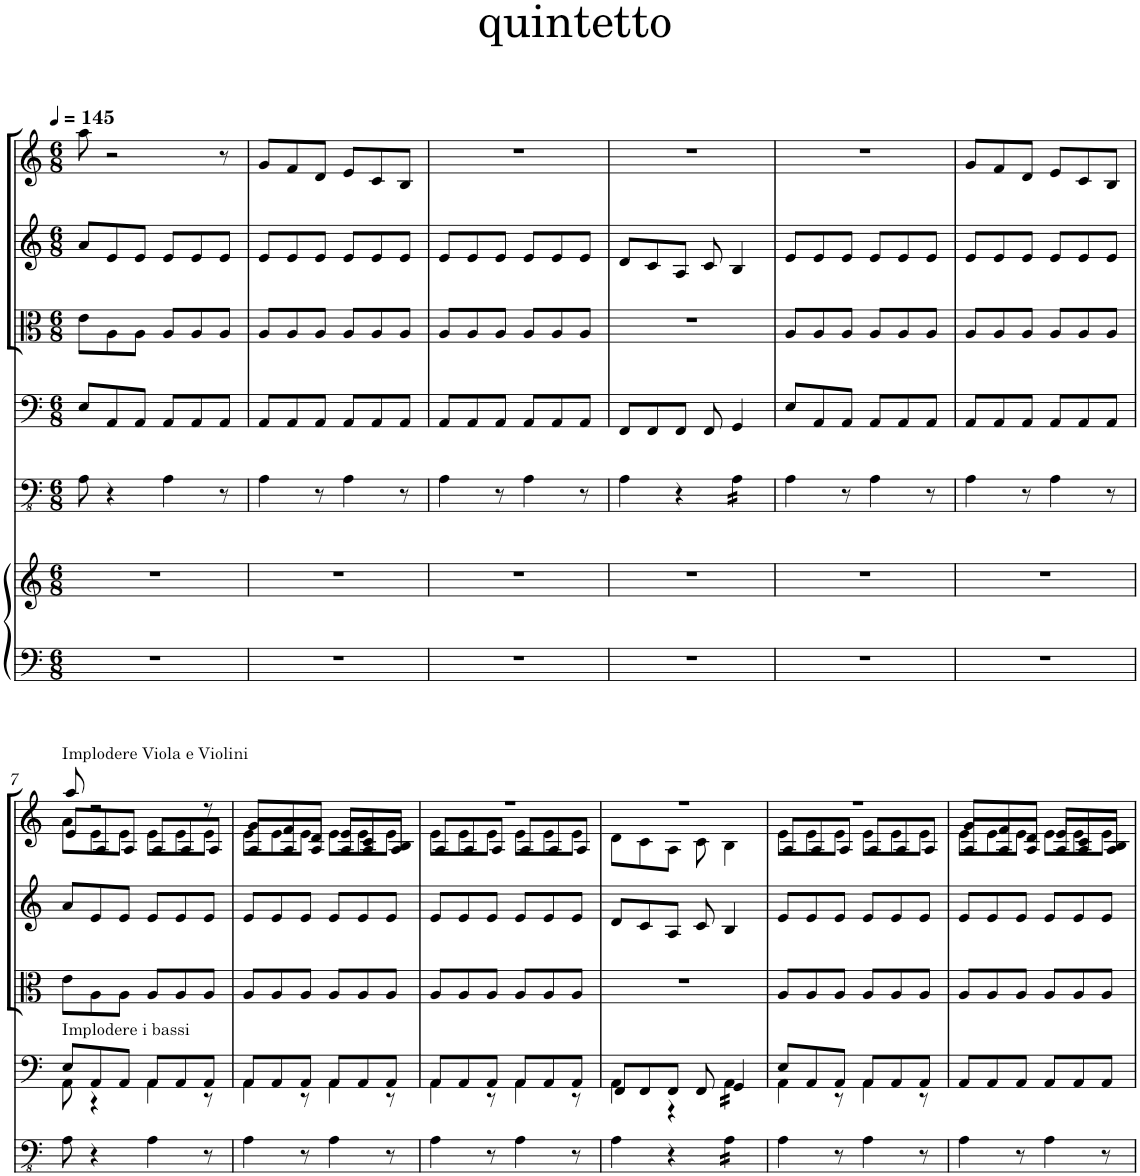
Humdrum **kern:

**kern	**kern	**kern	**kern	**kern	**kern	**kern
*part6	*part6	*part5	*part4	*part3	*part2	*part1
*staff7	*staff6	*staff5	*staff4	*staff3	*staff2	*staff1
*I"Piano	*	*I"Contrabass	*I"Violoncello	*I"Viola	*I"Violin II	*I"Violin I
*I'Pno	*	*I'Cb	*I'Vc	*I'Vla	*I'Vln	*I'Vln
*clefF4	*clefG2	*clefFv4	*clefF4	*clefC3	*clefG2	*clefG2
*	*	*ITrd7c12	*	*	*	*
*k[]	*k[]	*k[]	*k[]	*k[]	*k[]	*k[]
*M6/8	*M6/8	*M6/8	*M6/8	*M6/8	*M6/8	*M6/8
*MM145	*MM145	*MM145	*MM145	*MM145	*MM145	*MM145
=1	=1	=1	=1	=1	=1	=1
2.r	2.r	8AA\	8E/L	8e\L	8a/L	8aa\
.	.	4r	8AA/	8A\	8e/	2r
.	.	.	8AA/J	8A\J	8e/J	.
.	.	4AA\	8AA/L	8A/L	8e/L	.
.	.	.	8AA/	8A/	8e/	.
.	.	8r	8AA/J	8A/J	8e/J	8r
=2	=2	=2	=2	=2	=2	=2
2.r	2.r	4AA\	8AA/L	8A/L	8e/L	8g/L
.	.	.	8AA/	8A/	8e/	8f/
.	.	8r	8AA/J	8A/J	8e/J	8d/J
.	.	4AA\	8AA/L	8A/L	8e/L	8e/L
.	.	.	8AA/	8A/	8e/	8c/
.	.	8r	8AA/J	8A/J	8e/J	8B/J
=3	=3	=3	=3	=3	=3	=3
2.r	2.r	4AA\	8AA/L	8A/L	8e/L	2.r
.	.	.	8AA/	8A/	8e/	.
.	.	8r	8AA/J	8A/J	8e/J	.
.	.	4AA\	8AA/L	8A/L	8e/L	.
.	.	.	8AA/	8A/	8e/	.
.	.	8r	8AA/J	8A/J	8e/J	.
=4	=4	=4	=4	=4	=4	=4
2.r	2.r	4AA\	8FF/L	2.r	8d/L	2.r
.	.	.	8FF/	.	8c/	.
.	.	4r	8FF/J	.	8A/J	.
.	.	.	8FF/	.	8c/	.
*	*	*tremolo	*	*	*	*
.	.	16AA\LL	4GG/	.	4B/	.
.	.	16AA\	.	.	.	.
.	.	16AA\	.	.	.	.
.	.	16AA\JJ	.	.	.	.
*	*	*Xtremolo	*	*	*	*
=5	=5	=5	=5	=5	=5	=5
2.r	2.r	4AA\	8E/L	8A/L	8e/L	2.r
.	.	.	8AA/	8A/	8e/	.
.	.	8r	8AA/J	8A/J	8e/J	.
.	.	4AA\	8AA/L	8A/L	8e/L	.
.	.	.	8AA/	8A/	8e/	.
.	.	8r	8AA/J	8A/J	8e/J	.
=6	=6	=6	=6	=6	=6	=6
2.r	2.r	4AA\	8AA/L	8A/L	8e/L	8g/L
.	.	.	8AA/	8A/	8e/	8f/
.	.	8r	8AA/J	8A/J	8e/J	8d/J
.	.	4AA\	8AA/L	8A/L	8e/L	8e/L
.	.	.	8AA/	8A/	8e/	8c/
.	.	8r	8AA/J	8A/J	8e/J	8B/J
!!LO:LB:g=z
=7	=7	=7	=7	=7	=7	=7
*	*	*	*^	*	*	*^
*	*	*	*	*	*	*	*	*^
!	!	!	!	!	!	!	!LO:TX:a:t=Implodere Viola e Violini	!	!
!	!	!	!LO:TX:a:t=Implodere i bassi	!	!	!	!	!	!
2.r	2.r	8AA\	8E/L	8AA\	8e\L	8a/L	8aa/	8a\L	8e/L
.	.	4r	8AA/	4r	8A\	8e/	2r	8e\	8A/
.	.	.	8AA/J	.	8A\J	8e/J	.	8e\J	8A/J
.	.	4AA\	8AA/L	4AA\	8A/L	8e/L	.	8e\L	8A/L
.	.	.	8AA/	.	8A/	8e/	.	8e\	8A/
.	.	8r	8AA/J	8r	8A/J	8e/J	8r	8e\J	8A/J
=8	=8	=8	=8	=8	=8	=8	=8	=8	=8
2.r	2.r	4AA\	8AA/L	4AA\	8A/L	8e/L	8g/L	8e\L	8A/L
.	.	.	8AA/	.	8A/	8e/	8f/	8e\	8A/
.	.	8r	8AA/J	8r	8A/J	8e/J	8d/J	8e\J	8A/J
.	.	4AA\	8AA/L	4AA\	8A/L	8e/L	8e/L	8e\L	8A/L
.	.	.	8AA/	.	8A/	8e/	8c/	8e\	8A/
.	.	8r	8AA/J	8r	8A/J	8e/J	8B/J	8e\J	8A/J
=9	=9	=9	=9	=9	=9	=9	=9	=9	=9
2.r	2.r	4AA\	8AA/L	4AA\	8A/L	8e/L	2.r	8e\L	8A/L
.	.	.	8AA/	.	8A/	8e/	.	8e\	8A/
.	.	8r	8AA/J	8r	8A/J	8e/J	.	8e\J	8A/J
.	.	4AA\	8AA/L	4AA\	8A/L	8e/L	.	8e\L	8A/L
.	.	.	8AA/	.	8A/	8e/	.	8e\	8A/
.	.	8r	8AA/J	8r	8A/J	8e/J	.	8e\J	8A/J
*	*	*	*	*	*	*	*	*v	*v
=10	=10	=10	=10	=10	=10	=10	=10	=10
2.r	2.r	4AA\	8FF/L	4AA\	2.r	8d/L	2.r	8d\L
.	.	.	8FF/	.	.	8c/	.	8c\
.	.	4r	8FF/J	4r	.	8A/J	.	8A\J
.	.	.	8FF/	.	.	8c/	.	8c\
*	*	*tremolo	*	*	*	*	*	*
*	*	*	*tremolo	*	*	*	*	*
.	.	16AA\LL	4GG/	16AA\LL	.	4B/	.	4B\
.	.	16AA\	.	16AA\	.	.	.	.
.	.	16AA\	.	16AA\	.	.	.	.
.	.	16AA\JJ	.	16AA\JJ	.	.	.	.
*	*	*	*Xtremolo	*	*	*	*	*
*	*	*Xtremolo	*	*	*	*	*	*
=11	=11	=11	=11	=11	=11	=11	=11	=11
*	*	*	*	*	*	*	*	*^
2.r	2.r	4AA\	8E/L	4AA\	8A/L	8e/L	2.r	8e\L	8A/L
.	.	.	8AA/	.	8A/	8e/	.	8e\	8A/
.	.	8r	8AA/J	8r	8A/J	8e/J	.	8e\J	8A/J
.	.	4AA\	8AA/L	4AA\	8A/L	8e/L	.	8e\L	8A/L
.	.	.	8AA/	.	8A/	8e/	.	8e\	8A/
.	.	8r	8AA/J	8r	8A/J	8e/J	.	8e\J	8A/J
*	*	*	*v	*v	*	*	*	*	*
=12	=12	=12	=12	=12	=12	=12	=12	=12
2.r	2.r	4AA\	8AA/L	8A/L	8e/L	8g/L	8e\L	8A/L
.	.	.	8AA/	8A/	8e/	8f/	8e\	8A/
.	.	8r	8AA/J	8A/J	8e/J	8d/J	8e\J	8A/J
.	.	4AA\	8AA/L	8A/L	8e/L	8e/L	8e\L	8A/L
.	.	.	8AA/	8A/	8e/	8c/	8e\	8A/
.	.	8r	8AA/J	8A/J	8e/J	8B/J	8e\J	8A/J
*	*	*	*	*	*	*v	*v	*v
=	=	=	=	=	=	=
*-	*-	*-	*-	*-	*-	*-
